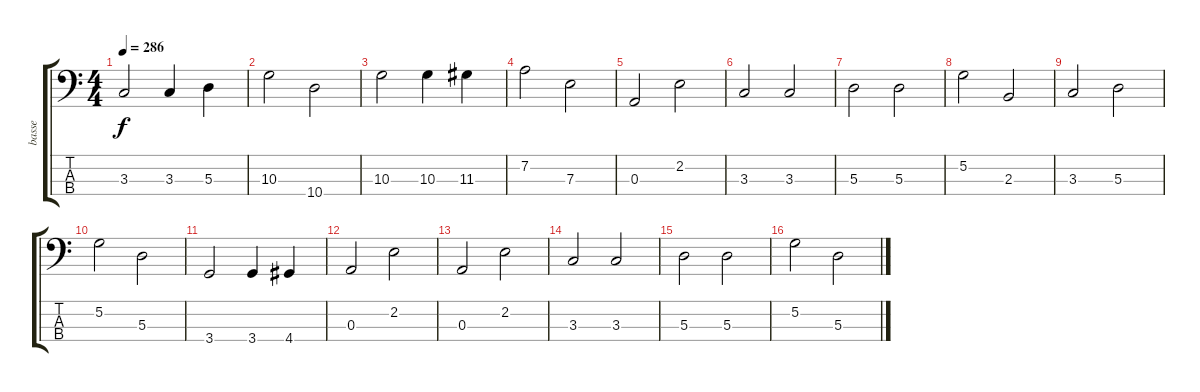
\track ("basse" "basse") {instrument electricbasspick}
\staff {score tabs}
\tuning (G2 D2 A1 E1) {hide}
\ts (4 4)
\tempo 286
\clef f4
\ks c
3.3.2{dy f} 3.3.4 5.3.4 |
10.3.2 10.4.2 |
10.3.2 10.3.4 11.3.4 |
7.2.2 7.3.2 |
0.3.2 2.2.2 |
3.3.2 3.3.2 |
5.3.2 5.3.2 |
5.2.2 2.3.2 |
3.3.2 5.3.2 |
5.2.2 5.3.2 |
3.4.2 3.4.4 4.4.4 |
0.3.2 2.2.2 |
0.3.2 2.2.2 |
3.3.2 3.3.2 |
5.3.2 5.3.2 |
5.2.2 5.3.2
